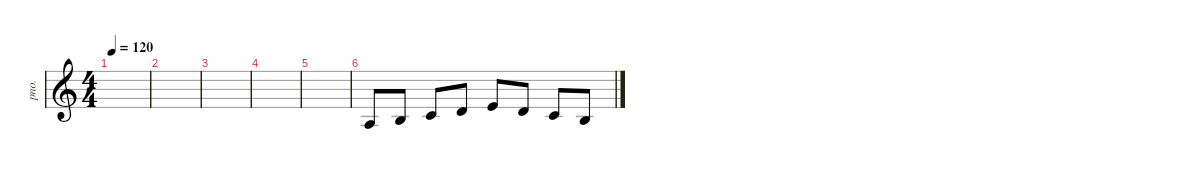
\defaultSystemsLayout 4
\hideDynamics
\bracketExtendMode nobrackets
\otherSystemsTrackNameOrientation horizontal
\track ("El jazz guit" "pno.") {instrument acousticgrandpiano}
\staff {score}
\tuning (E4 B3 G3 D3 A2 E2)
\ts (4 4)
\tempo 120
\clef g2
\ks c
|
|
|
|
|
2.3.8{beam Up} 0.2.8{beam Up} 1.2.8{beam Up} 3.2.8{beam Up} 5.2.8{beam Up} 3.2.8{beam Up} 1.2.8{beam Up} 0.2.8{beam Up}
